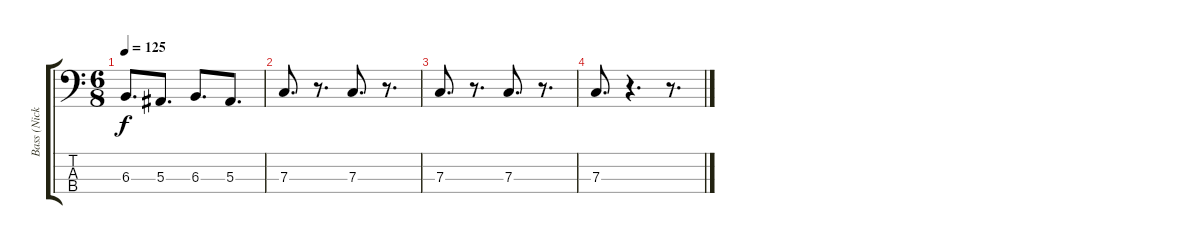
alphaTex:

\track ("Bass (Nick Oliveri)" "Bass (Nick") {instrument electricbasspick}
\staff {score tabs}
\tuning (Eb2 Bb1 F1 C1) {hide}
\ts (6 8)
\tempo 125
\clef f4
\ks c
6.3.8{d dy f} 5.3.8{d} 6.3.8{d} 5.3.8{d} |
7.3.8{d} r.8{d} 7.3.8{d} r.8{d} |
7.3.8{d} r.8{d} 7.3.8{d} r.8{d} |
7.3.8{d} r.4{d} r.8{d}
